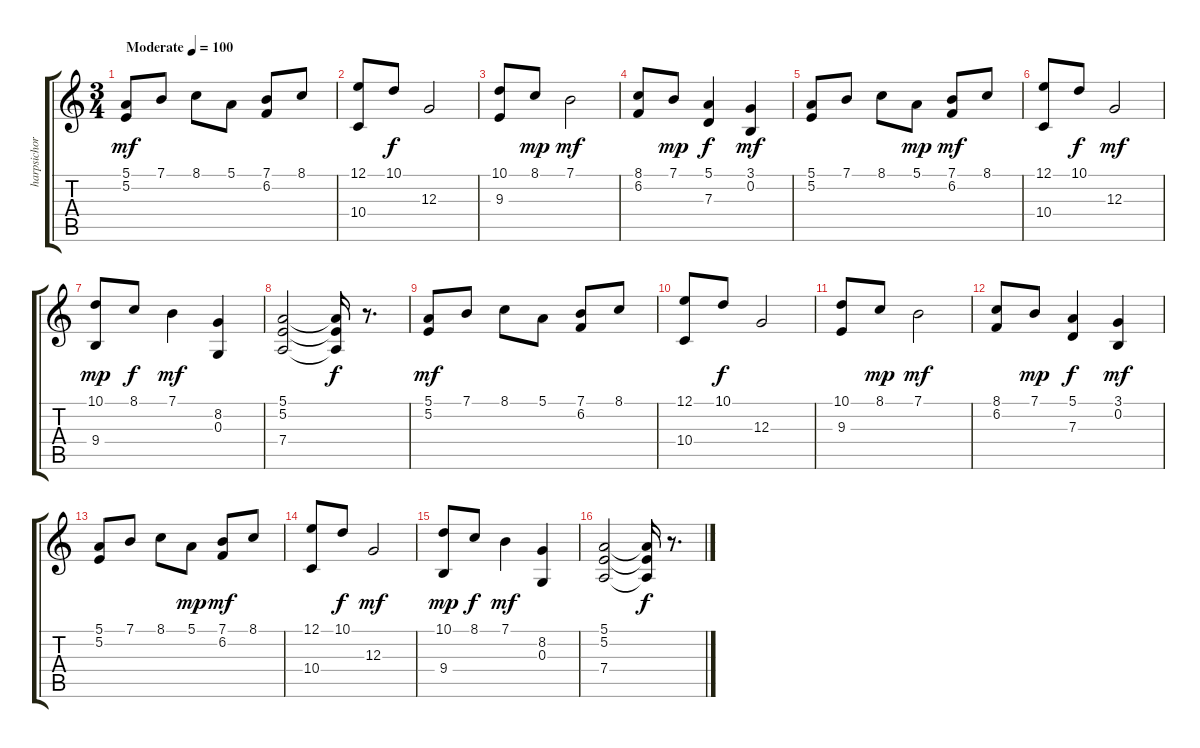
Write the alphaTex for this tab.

\track ("harpsichord" "harpsichor") {instrument harpsichord}
\staff {score tabs}
\tuning (E4 B3 G3 D3 A2 E2) {hide}
\ts (3 4)
\tempo (100 "Moderate")
\clef g2
\ks c
(5.1 5.2).8{dy mf instrument harpsichord} 7.1.8 8.1.8 5.1.8 (7.1 6.2).8 8.1.8 |
(12.1 10.4).8 10.1.8{dy f} 12.3.2 |
(10.1 9.3).8 8.1.8{dy mp} 7.1.2{dy mf} |
(8.1 6.2).8 7.1.8{dy mp} (5.1 7.3).4{dy f} (3.1 0.2).4{dy mf} |
(5.1 5.2).8 7.1.8 8.1.8 5.1.8{dy mp} (7.1 6.2).8{dy mf} 8.1.8 |
(12.1 10.4).8 10.1.8{dy f} 12.3.2{dy mf} |
(10.1 9.4).8{dy mp} 8.1.8{dy f} 7.1.4{dy mf} (8.2 0.3).4 |
(5.1 5.2 7.4).2 (5.1{t} 5.2{t} 7.4{t}).16{dy f} r.8{d} |
(5.1 5.2).8{dy mf volume 10 balance 7 instrument harpsichord} 7.1.8 8.1.8 5.1.8 (7.1 6.2).8 8.1.8 |
(12.1 10.4).8 10.1.8{dy f} 12.3.2 |
(10.1 9.3).8 8.1.8{dy mp} 7.1.2{dy mf} |
(8.1 6.2).8 7.1.8{dy mp} (5.1 7.3).4{dy f} (3.1 0.2).4{dy mf} |
(5.1 5.2).8 7.1.8 8.1.8 5.1.8{dy mp} (7.1 6.2).8{dy mf} 8.1.8 |
(12.1 10.4).8 10.1.8{dy f} 12.3.2{dy mf} |
(10.1 9.4).8{dy mp} 8.1.8{dy f} 7.1.4{dy mf} (8.2 0.3).4 |
(5.1 5.2 7.4).2 (5.1{t} 5.2{t} 7.4{t}).16{dy f} r.8{d}
